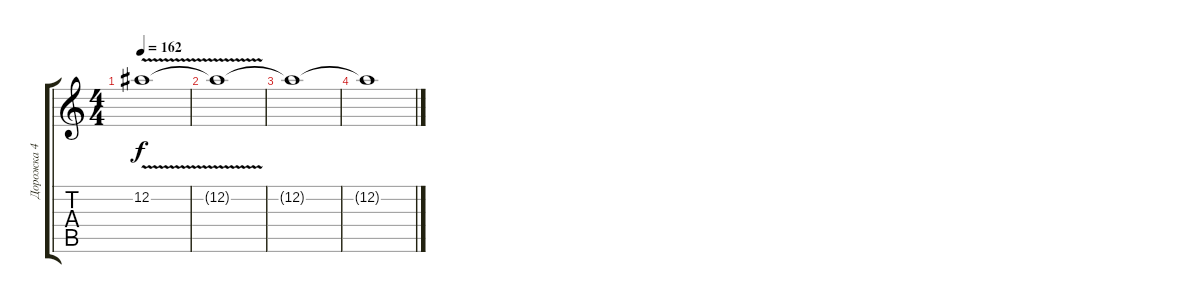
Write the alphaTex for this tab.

\track ("Дорожка 4" "Дорожка 4") {instrument distortionguitar}
\staff {score tabs}
\tuning (Eb4 Bb3 Gb3 Db3 Ab2 Eb2) {hide}
\ts (4 4)
\tempo 162
\clef g2
\ks c
12.2{v}.1{dy f} |
12.2{t}.1 |
12.2{t}.1 |
12.2{t}.1
